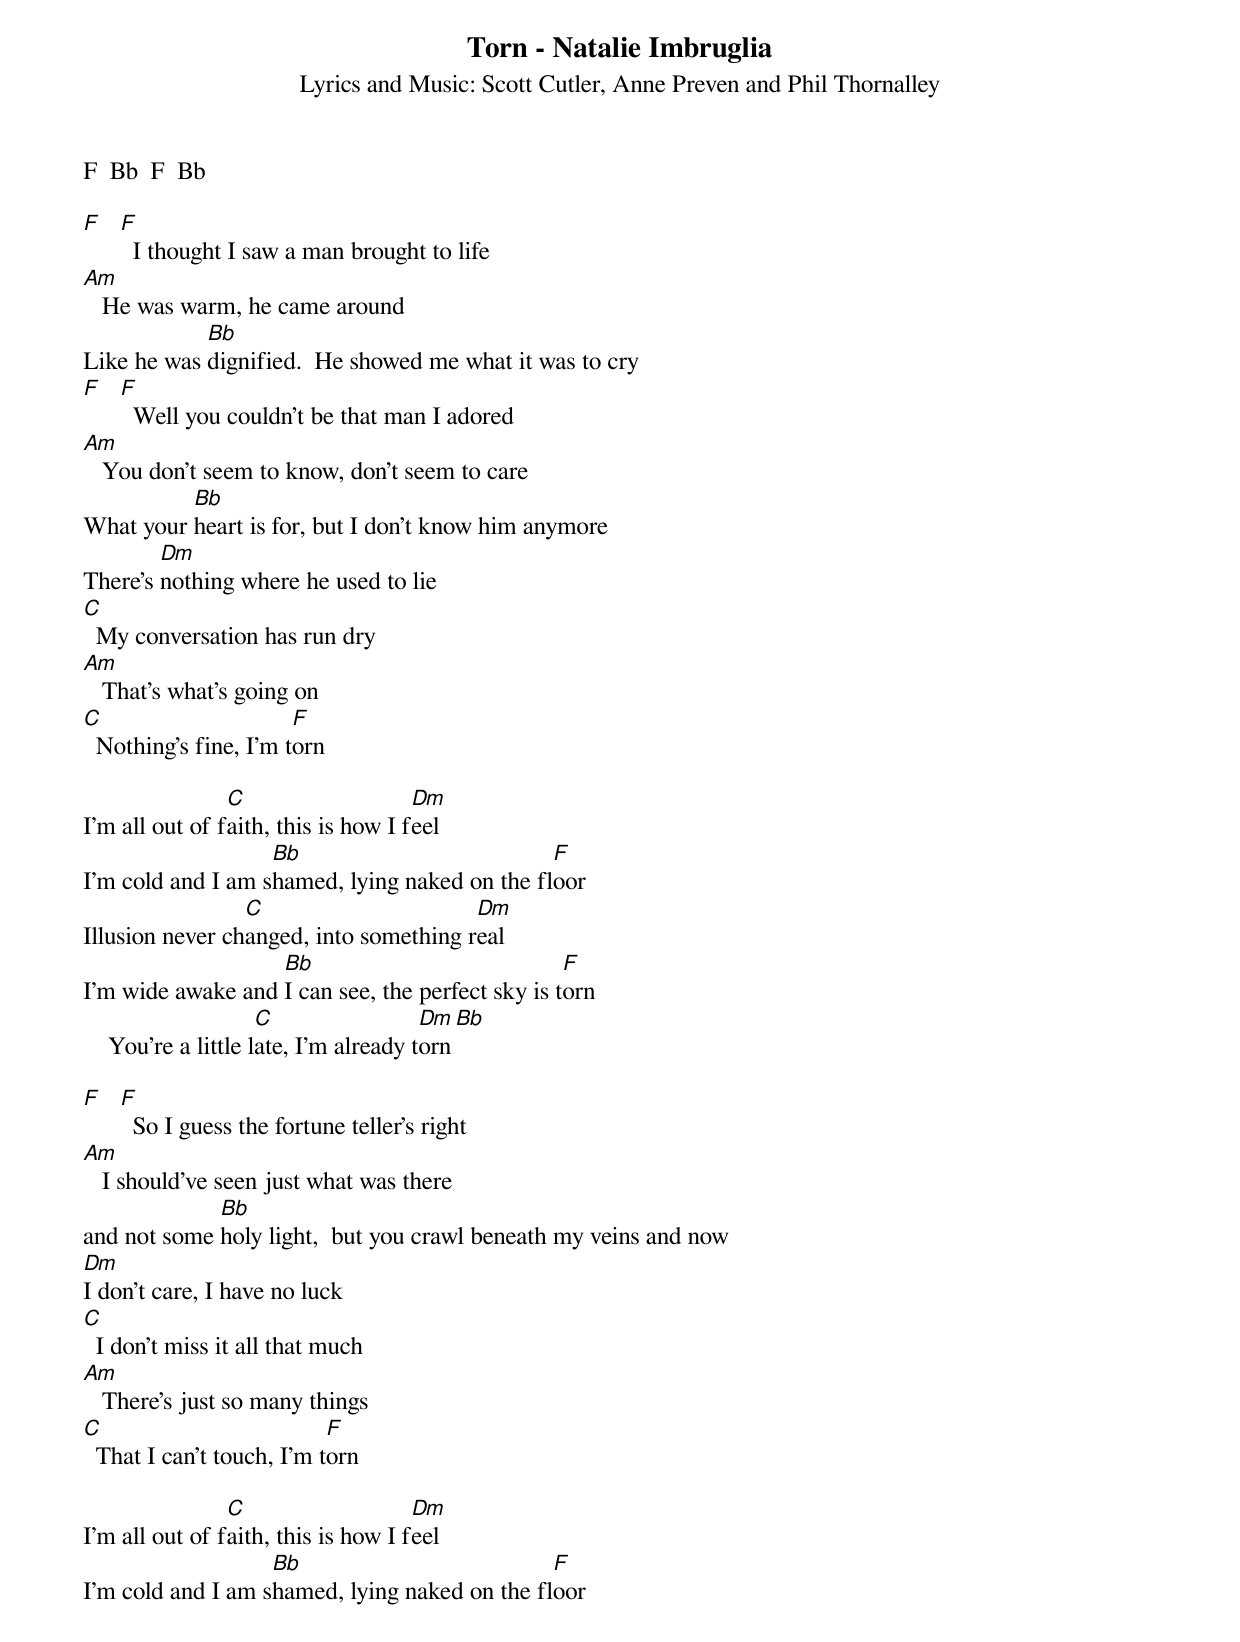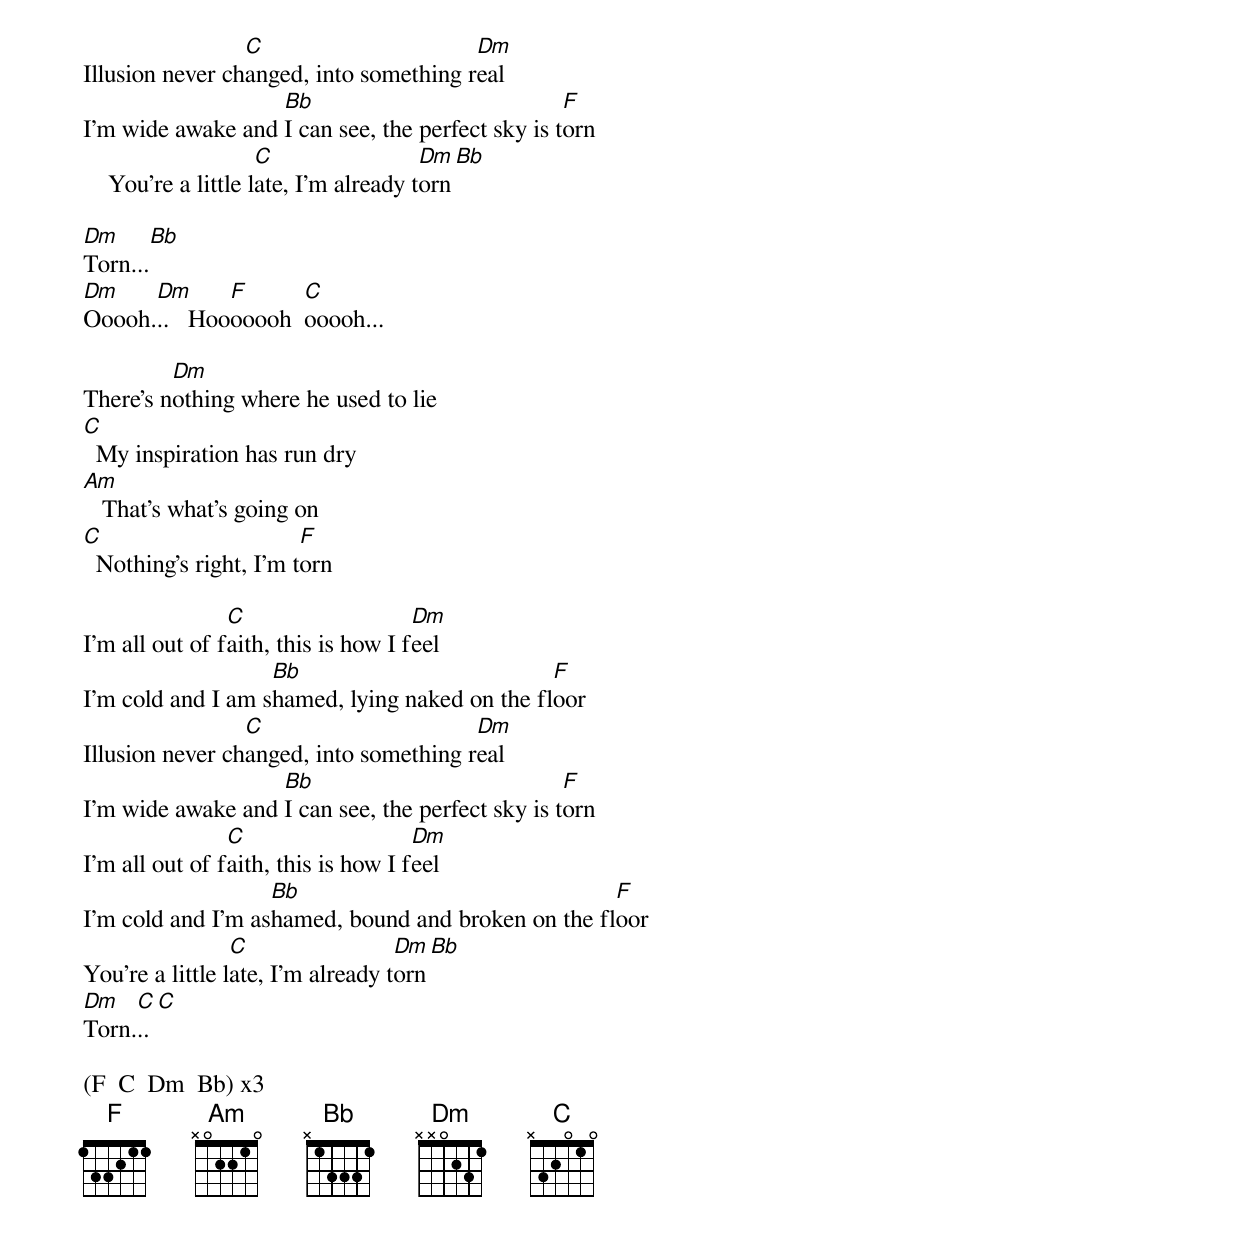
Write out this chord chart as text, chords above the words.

Torn - Natalie Imbruglia
Lyrics and Music: Scott Cutler, Anne Preven and Phil Thornalley

F  Bb  F  Bb

F  F
     I thought I saw a man brought to life
Am
   He was warm, he came around
            Bb
Like he was dignified.  He showed me what it was to cry
F  F
     Well you couldn't be that man I adored
Am
   You don't seem to know, don't seem to care
          Bb
What your heart is for, but I don't know him anymore
        Dm
There's nothing where he used to lie
C
  My conversation has run dry
Am
   That's what's going on
C                      F
  Nothing's fine, I'm torn

                C                    Dm
I'm all out of faith, this is how I feel
                   Bb                          F
I'm cold and I am shamed, lying naked on the floor
                 C                      Dm
Illusion never changed, into something real
                   Bb                             F
I'm wide awake and I can see, the perfect sky is torn
                     C                 Dm        Bb
    You're a little late, I'm already torn

F  F
     So I guess the fortune teller's right
Am
   I should've seen just what was there
             Bb
and not some holy light,  but you crawl beneath my veins and now
Dm
I don't care, I have no luck
C
  I don't miss it all that much
Am
   There's just so many things
C                          F
  That I can't touch, I'm torn

                C                    Dm
I'm all out of faith, this is how I feel
                   Bb                          F
I'm cold and I am shamed, lying naked on the floor
                 C                      Dm
Illusion never changed, into something real
                   Bb                             F
I'm wide awake and I can see, the perfect sky is torn
                     C                 Dm        Bb
    You're a little late, I'm already torn

Dm           Bb
Torn...
Dm    Dm      F      C
Ooooh...   Hooooooh  ooooh...

         Dm
There's nothing where he used to lie
C
  My inspiration has run dry
Am
   That's what's going on
C                       F
  Nothing's right, I'm torn

                C                    Dm
I'm all out of faith, this is how I feel
                   Bb                          F
I'm cold and I am shamed, lying naked on the floor
                 C                      Dm
Illusion never changed, into something real
                   Bb                             F
I'm wide awake and I can see, the perfect sky is torn
                C                    Dm
I'm all out of faith, this is how I feel
                   Bb                               F
I'm cold and I'm ashamed, bound and broken on the floor
                 C                 Dm         Bb
You're a little late, I'm already torn
Dm   C   C
Torn...

(F  C  Dm  Bb) x3
